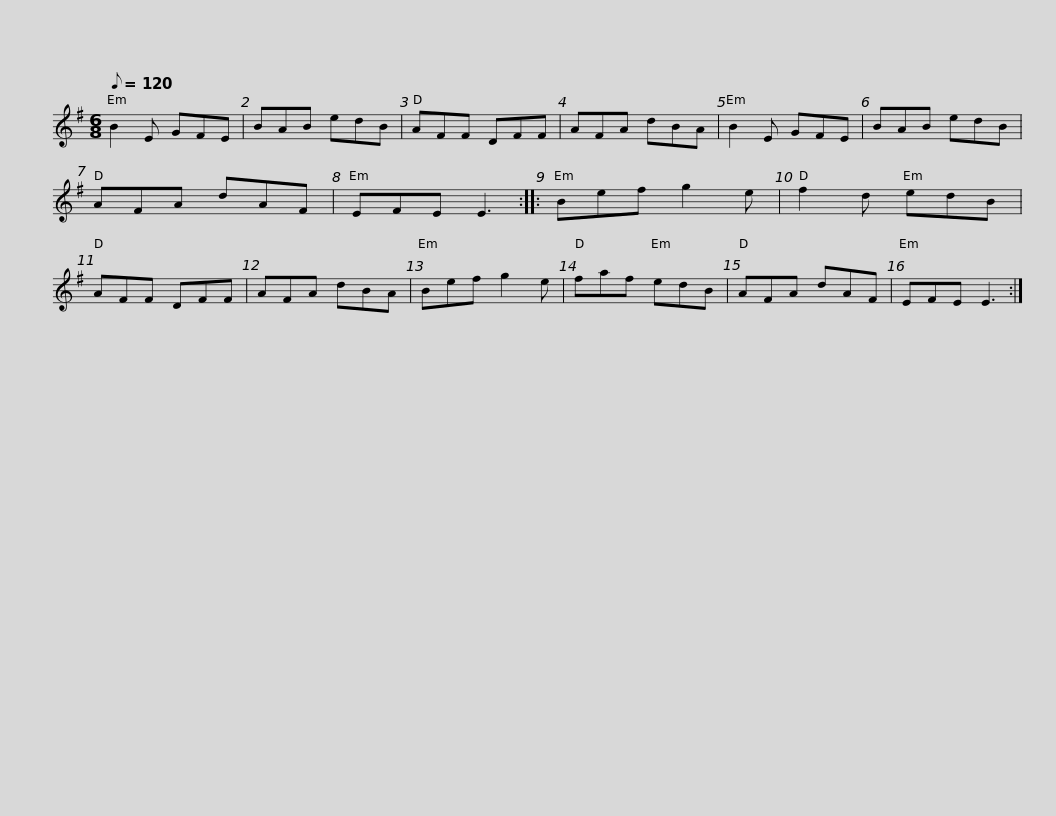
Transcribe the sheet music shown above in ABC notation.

X:1
L:1/8
Q:1/8=120
M:6/8
I:linebreak $
K:Emin
V:1 treble
V:1
 B2 E GFE | BAB edB | AFF DFF | AFA dBA | B2 E GFE | %5
 BAB edB | AFA dAF |$ EFE E3 :: Bef g2 e | f2 d edB | %10
 AFF DFF | AFA dBA | Bef g2 e | faf edB | AFA dAF |$ %15
 EFE E3 :| %16
